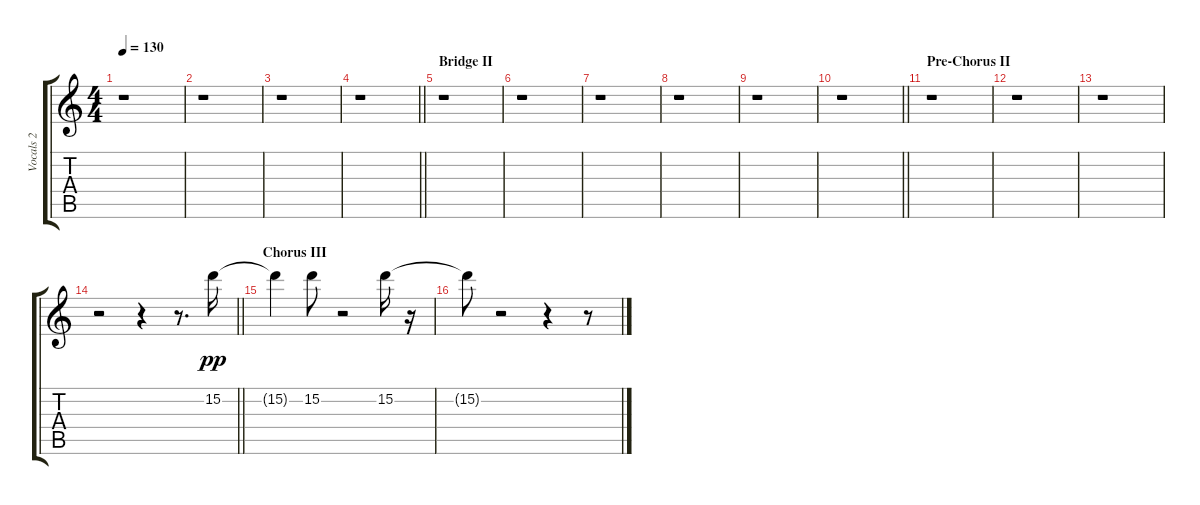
\track ("Vocals 2" "Vocals 2") {instrument distortionguitar}
\staff {score tabs}
\tuning (E4 B3 G3 D3 A2 E2) {hide}
\ts (4 4)
\tempo 130
\clef g2
\ks c
r.1{dy pp} |
r.1 |
r.1 |
\barLineRight lightlight
r.1 |
\section ("" "Bridge II")
r.1 |
r.1 |
r.1 |
r.1 |
r.1 |
\barLineRight lightlight
r.1 |
\section ("" "Pre-Chorus II")
r.1 |
r.1 |
r.1 |
\barLineRight lightlight
r.2 r.4 r.8{d} 15.2.16 |
\section ("" "Chorus III")
15.2{t}.4 15.2.8 r.2 15.2.16 r.16 |
15.2{t}.8 r.2 r.4 r.8
